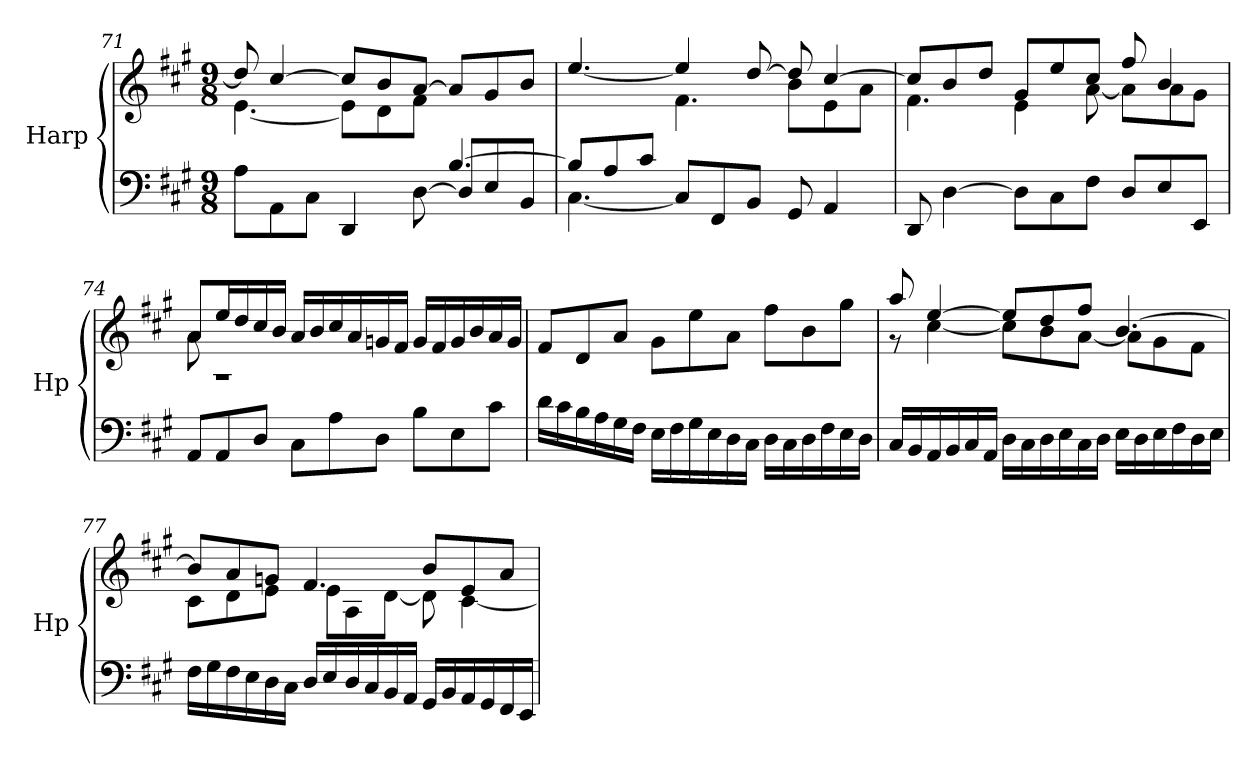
**kern	**kern
*part1	*part1
*staff2	*staff1
*I"Harp	*
*I'Hp	*
*clefF4	*clefG2
*k[f#c#g#]	*k[f#c#g#]
*M9/8	*M9/8
=71	=71
*^	*^
2.ryy	8A\L	8dd/]	[4.e\
.	8AA\	[4cc#/	.
.	8C#\J	.	.
.	4DD/	8cc#/L]	8e\L]
.	.	8b/	8d\
.	[8D\	[8a/J	8f#\J
[4.B/	8D/L]	8a/L]	4.ryy
.	8E/	8g#/	.
.	8BB/J	8b/J	.
=72	=72	=72	=72
8B/L]	[4.C#\	[4.ee/	4.ryy
8A/	.	.	.
8c#/J	.	.	.
2.ryy	8C#/L]	4ee/]	4.f#\
.	8FF#/	.	.
.	8BB/J	[8dd/	.
.	8GG#/	8dd/]	8b\L
.	4AA/	[4cc#/	8e\
.	.	.	8a\J
*v	*v	*	*
!!LO:LB:g=z	!!
=73	=73	=73
8DD/	8cc#/L]	4.f#\
[4D\	8b/	.
.	8dd/J	.
8D\L]	8g#/L	4e\
8C#\	8ee/	.
8F#\J	8cc#/J	[8a\
8D/L	8ff#/	8a\L]
8E/	4b/	8a\
8EE/J	.	8g#\J
=74	=74	=74
8AA/L	8a/L	8a\
8AA/	16ee/L	1r
.	16dd/	.
8D/J	16cc#/	.
.	16b/JJ	.
8C#\L	16a/LL	.
.	16b/	.
8A\	16cc#/	.
.	16a/	.
8D\J	16gn/	.
.	16f#/JJ	.
8B\L	16g/LL	.
.	16f#/	.
8E\	16g/	.
.	16b/	.
8c#\J	16a/	.
.	16g/JJ	.
*	*v	*v
!!LO:LB:g=z
=75	=75
16d\LL	8f#/L
16c#\	.
16B\	8d/
16A\	.
16G#\	8a/J
16F#\JJ	.
16E\LL	8g#\L
16F#\	.
16G#\	8ee\
16E\	.
16D\	8a\J
16C#\JJ	.
16D\LL	8ff#\L
16C#\	.
16D\	8b\
16F#\	.
16E\	8gg#\J
16D\JJ	.
=76	=76
*	*^
16C#/LL	8aa/	8r
16BB/	.	.
16AA/	[4ee/	[4cc#\
16BB/	.	.
16C#/	.	.
16AA/JJ	.	.
16D\LL	8ee/L]	8cc#\L]
16C#\	.	.
16D\	8dd/	8b\
16E\	.	.
16C#\	8ff#/J	[8a\J
16D\JJ	.	.
16E\LL	[4.b/	8a\L]
16D\	.	.
16E\	.	8g#\
16F#\	.	.
16D\	.	8f#\J
16E\JJ	.	.
!!LO:LB:g=z	!!
=77	=77	=77
16F#\LL	8b/L]	8c#\L
16G#\	.	.
16F#\	8a/	8d\
16E\	.	.
16D\	8gn/J	8e\J
16C#\JJ	.	.
16D/LL	4.f#/	8e\L
16E/	.	.
16D/	.	8A\
16C#/	.	.
16BB/	.	[8d\J
16AA/JJ	.	.
16GG#/LL	8b/L	8d\]
16BB/	.	.
16AA/	8e/	[4c#\
16GG#/	.	.
16FF#/	8a/J	.
16EE/JJ	.	.
*	*v	*v
=	=
*-	*-
